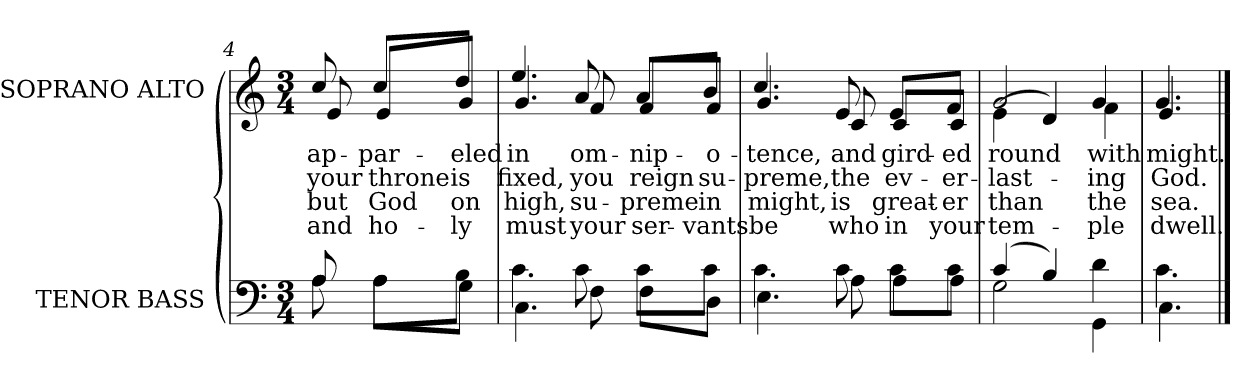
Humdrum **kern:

**kern	**kern	**text	**text	**text	**text
*part2	*part1	*part1	*part1	*part1	*part1
*staff2	*staff1	*staff1	*staff1	*staff1	*staff1
*I"TENOR BASS	*I"SOPRANO ALTO	*	*	*	*
*I'T. B.	*I'S. A.	*	*	*	*
!!LO:LB:g=z
*clefF4	*clefG2	*	*	*	*
*k[]	*k[]	*	*	*	*
*C:	*C:	*	*	*	*
*M3/4	*M3/4	*	*	*	*
=4	=4	=4	=4	=4	=4
*^	*	*	*	*	*
!	!	!	!LO:LY:b:color=#000000	!LO:LY:b:color=#000000	!LO:LY:b:color=#000000	!LO:LY:b:color=#000000
*	*	*^	*	*	*	*
8Ai/	8Ai\	8cci/	8ei/	ap-	your	but	and
!	!	!	!	!LO:LY:b:color=#000000	!LO:LY:b:color=#000000	!LO:LY:b:color=#000000	!LO:LY:b:color=#000000
8Ai\L	8Ai\L	8cci/L	8ei/L	-par-	throne	God	ho-
!	!	!	!	!LO:LY:b:color=#000000	!LO:LY:b:color=#000000	!LO:LY:b:color=#000000	!LO:LY:b:color=#000000
8Bi\J	8Gi\J	8ddi/J	8gi/J	-eled	is	on	-ly
=5	=5	=5	=5	=5	=5	=5	=5
!	!	!	!	!LO:LY:b:color=#000000	!LO:LY:b:color=#000000	!LO:LY:b:color=#000000	!LO:LY:b:color=#000000
4.ci\	4.Ci\	4.eei/	4.gi/	in	fixed,	high,	must
!	!	!	!	!LO:LY:b:color=#000000	!LO:LY:b:color=#000000	!LO:LY:b:color=#000000	!LO:LY:b:color=#000000
8ci\	8Fi\	8ai/	8fi/	om-	you	su-	your
!	!	!	!	!LO:LY:b:color=#000000	!LO:LY:b:color=#000000	!LO:LY:b:color=#000000	!LO:LY:b:color=#000000
8ci\L	8Fi\L	8ai/L	8fi/L	-nip-	reign	-preme	ser-
!	!	!	!	!LO:LY:b:color=#000000	!LO:LY:b:color=#000000	!LO:LY:b:color=#000000	!LO:LY:b:color=#000000
8ci\J	8Di\J	8bi/J	8fi/J	-o-	su-	in	-vants
=6	=6	=6	=6	=6	=6	=6	=6
!	!	!	!	!LO:LY:b:color=#000000	!LO:LY:b:color=#000000	!LO:LY:b:color=#000000	!LO:LY:b:color=#000000
4.ci\	4.Ei\	4.cci/	4.gi/	-tence,	-preme,	might,	be
!	!	!	!	!LO:LY:b:color=#000000	!LO:LY:b:color=#000000	!LO:LY:b:color=#000000	!LO:LY:b:color=#000000
8ci\	8Ai\	8ei/	8ci/	and	the	is	who
!	!	!	!	!LO:LY:b:color=#000000	!LO:LY:b:color=#000000	!LO:LY:b:color=#000000	!LO:LY:b:color=#000000
8ci\L	8Ai\L	8ei/L	8ci/L	gird-	ev-	great-	in
!	!	!	!	!LO:LY:b:color=#000000	!LO:LY:b:color=#000000	!LO:LY:b:color=#000000	!LO:LY:b:color=#000000
8ci\J	8Ai\J	8fi/J	8ci/J	-ed	-er-	-er	your
=7	=7	=7	=7	=7	=7	=7	=7
!	!	!	!	!LO:LY:b:color=#000000	!LO:LY:b:color=#000000	!LO:LY:b:color=#000000	!LO:LY:b:color=#000000
(4ci/	2Gi\	2gi/	(4ei\	round	-last-	than	tem-
4Bi/)	.	.	4di/)	.	.	.	.
!	!	!	!	!LO:LY:b:color=#000000	!LO:LY:b:color=#000000	!LO:LY:b:color=#000000	!LO:LY:b:color=#000000
4di\	4GGi\	4gi/	4fi\	with	-ing	the	-ple
=8	=8	=8	=8	=8	=8	=8	=8
!	!	!	!	!LO:LY:b:color=#000000	!LO:LY:b:color=#000000	!LO:LY:b:color=#000000	!LO:LY:b:color=#000000
4.ci\	4.Ci\	4.gi/	4.ei/	might.	God.	sea.	dwell.
*v	*v	*	*	*	*	*	*
*	*v	*v	*	*	*	*
==	==	==	==	==	==
*-	*-	*-	*-	*-	*-
